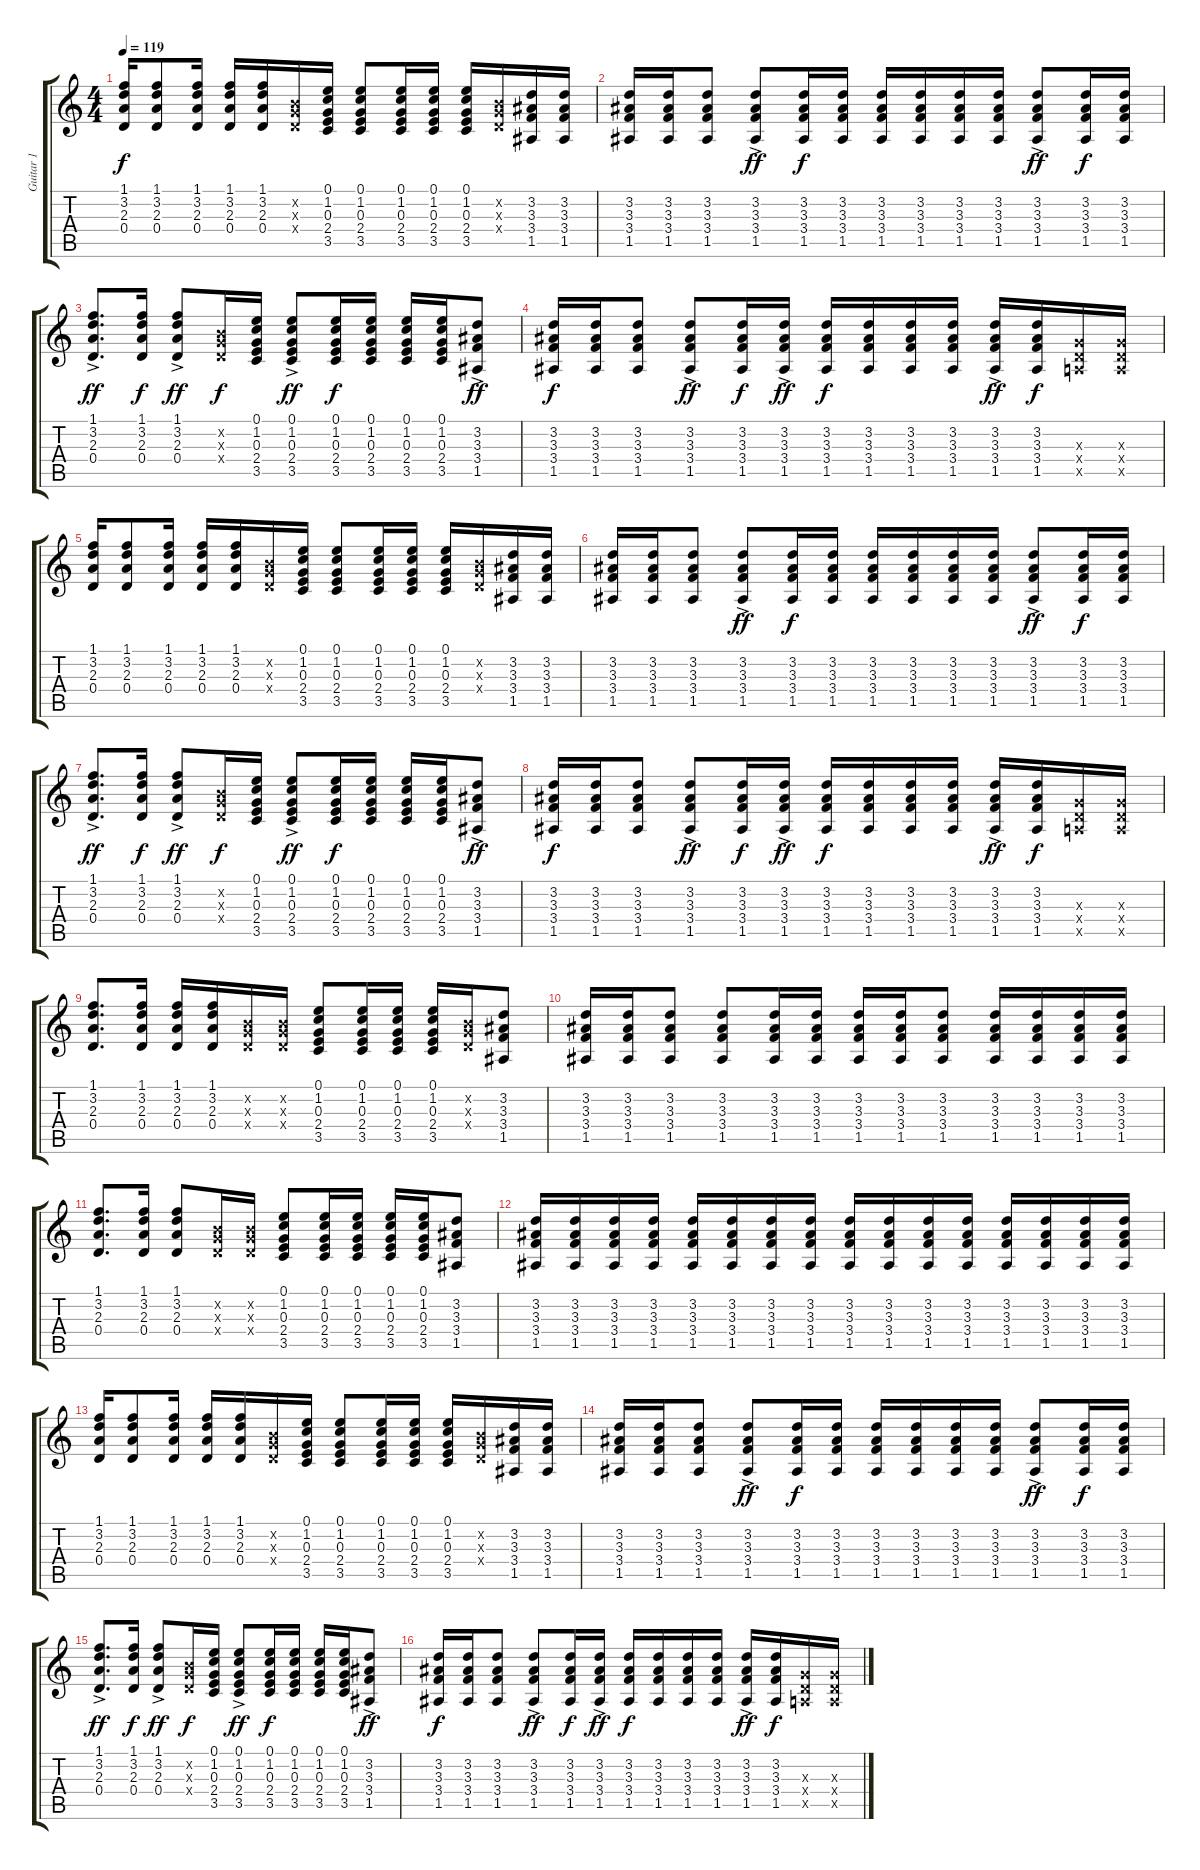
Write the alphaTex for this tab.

\track ("Guitar 1" "Guitar 1") {instrument acousticguitarsteel}
\staff {score tabs}
\tuning (E4 B3 G3 D3 A2 E2) {hide}
\ts (4 4)
\tempo 119
\clef g2
\ks c
(1.1 3.2 2.3 0.4).16{dy f} (1.1 3.2 2.3 0.4).8 (1.1 3.2 2.3 0.4).16 (1.1 3.2 2.3 0.4).16 (1.1 3.2 2.3 0.4).16 (0.2{x} 0.3{x} 0.4{x}).16 (0.1 1.2 0.3 2.4 3.5).16 (0.1 1.2 0.3 2.4 3.5).8 (0.1 1.2 0.3 2.4 3.5).16 (0.1 1.2 0.3 2.4 3.5).16 (0.1 1.2 0.3 2.4 3.5).16 (0.2{x} 0.3{x} 0.4{x}).16 (3.2 3.3 3.4 1.5).16 (3.2 3.3 3.4 1.5).16 |
(3.2 3.3 3.4 1.5).16 (3.2 3.3 3.4 1.5).16 (3.2 3.3 3.4 1.5).8 (3.2{ac} 3.3 3.4 1.5).8{dy ff} (3.2 3.3 3.4 1.5).16{dy f} (3.2 3.3 3.4 1.5).16 (3.2 3.3 3.4 1.5).16 (3.2 3.3 3.4 1.5).16 (3.2 3.3 3.4 1.5).16 (3.2 3.3 3.4 1.5).16 (3.2{ac} 3.3 3.4 1.5).8{dy ff} (3.2 3.3 3.4 1.5).16{dy f} (3.2 3.3 3.4 1.5).16 |
(1.1 3.2 2.3 0.4{ac}).8{d dy ff} (1.1 3.2 2.3 0.4).16{dy f} (1.1{ac} 3.2 2.3 0.4).8{dy ff} (0.2{x} 0.3{x} 0.4{x}).16{dy f} (0.1 1.2 0.3 2.4 3.5).16 (0.1 1.2 0.3 2.4 3.5{ac}).8{dy ff} (0.1 1.2 0.3 2.4 3.5).16{dy f} (0.1 1.2 0.3 2.4 3.5).16 (0.1 1.2 0.3 2.4 3.5).16 (0.1 1.2 0.3 2.4 3.5).16 (3.2 3.3 3.4 1.5{ac}).8{dy ff} |
(3.2 3.3 3.4 1.5).16{dy f} (3.2 3.3 3.4 1.5).16 (3.2 3.3 3.4 1.5).8 (3.2{ac} 3.3 3.4 1.5).8{dy ff} (3.2 3.3 3.4 1.5).16{dy f} (3.2{ac} 3.3 3.4 1.5).16{dy ff} (3.2 3.3 3.4 1.5).16{dy f} (3.2 3.3 3.4 1.5).16 (3.2 3.3 3.4 1.5).16 (3.2 3.3 3.4 1.5).16 (3.2{ac} 3.3 3.4 1.5).16{dy ff} (3.2 3.3 3.4 1.5).16{dy f} (0.3{x} 0.4{x} 0.5{x}).16 (0.3{x} 0.4{x} 0.5{x}).16 |
(1.1 3.2 2.3 0.4).16 (1.1 3.2 2.3 0.4).8 (1.1 3.2 2.3 0.4).16 (1.1 3.2 2.3 0.4).16 (1.1 3.2 2.3 0.4).16 (0.2{x} 0.3{x} 0.4{x}).16 (0.1 1.2 0.3 2.4 3.5).16 (0.1 1.2 0.3 2.4 3.5).8 (0.1 1.2 0.3 2.4 3.5).16 (0.1 1.2 0.3 2.4 3.5).16 (0.1 1.2 0.3 2.4 3.5).16 (0.2{x} 0.3{x} 0.4{x}).16 (3.2 3.3 3.4 1.5).16 (3.2 3.3 3.4 1.5).16 |
(3.2 3.3 3.4 1.5).16 (3.2 3.3 3.4 1.5).16 (3.2 3.3 3.4 1.5).8 (3.2{ac} 3.3 3.4 1.5).8{dy ff} (3.2 3.3 3.4 1.5).16{dy f} (3.2 3.3 3.4 1.5).16 (3.2 3.3 3.4 1.5).16 (3.2 3.3 3.4 1.5).16 (3.2 3.3 3.4 1.5).16 (3.2 3.3 3.4 1.5).16 (3.2{ac} 3.3 3.4 1.5).8{dy ff} (3.2 3.3 3.4 1.5).16{dy f} (3.2 3.3 3.4 1.5).16 |
(1.1 3.2 2.3 0.4{ac}).8{d dy ff} (1.1 3.2 2.3 0.4).16{dy f} (1.1{ac} 3.2 2.3 0.4).8{dy ff} (0.2{x} 0.3{x} 0.4{x}).16{dy f} (0.1 1.2 0.3 2.4 3.5).16 (0.1 1.2 0.3 2.4 3.5{ac}).8{dy ff} (0.1 1.2 0.3 2.4 3.5).16{dy f} (0.1 1.2 0.3 2.4 3.5).16 (0.1 1.2 0.3 2.4 3.5).16 (0.1 1.2 0.3 2.4 3.5).16 (3.2 3.3 3.4 1.5{ac}).8{dy ff} |
(3.2 3.3 3.4 1.5).16{dy f} (3.2 3.3 3.4 1.5).16 (3.2 3.3 3.4 1.5).8 (3.2{ac} 3.3 3.4 1.5).8{dy ff} (3.2 3.3 3.4 1.5).16{dy f} (3.2{ac} 3.3 3.4 1.5).16{dy ff} (3.2 3.3 3.4 1.5).16{dy f} (3.2 3.3 3.4 1.5).16 (3.2 3.3 3.4 1.5).16 (3.2 3.3 3.4 1.5).16 (3.2{ac} 3.3 3.4 1.5).16{dy ff} (3.2 3.3 3.4 1.5).16{dy f} (0.3{x} 0.4{x} 0.5{x}).16 (0.3{x} 0.4{x} 0.5{x}).16 |
(1.1 3.2 2.3 0.4).8{d} (1.1 3.2 2.3 0.4).16 (1.1 3.2 2.3 0.4).16 (1.1 3.2 2.3 0.4).16 (0.2{x} 0.3{x} 0.4{x}).16 (0.2{x} 0.3{x} 0.4{x}).16 (0.1 1.2 0.3 2.4 3.5).8 (0.1 1.2 0.3 2.4 3.5).16 (0.1 1.2 0.3 2.4 3.5).16 (0.1 1.2 0.3 2.4 3.5).16 (0.2{x} 0.3{x} 0.4{x}).16 (3.2 3.3 3.4 1.5).8 |
(3.2 3.3 3.4 1.5).16 (3.2 3.3 3.4 1.5).16 (3.2 3.3 3.4 1.5).8 (3.2 3.3 3.4 1.5).8 (3.2 3.3 3.4 1.5).16 (3.2 3.3 3.4 1.5).16 (3.2 3.3 3.4 1.5).16 (3.2 3.3 3.4 1.5).16 (3.2 3.3 3.4 1.5).8 (3.2 3.3 3.4 1.5).16 (3.2 3.3 3.4 1.5).16 (3.2 3.3 3.4 1.5).16 (3.2 3.3 3.4 1.5).16 |
(1.1 3.2 2.3 0.4).8{d} (1.1 3.2 2.3 0.4).16 (1.1 3.2 2.3 0.4).8 (0.2{x} 0.3{x} 0.4{x}).16 (0.2{x} 0.3{x} 0.4{x}).16 (0.1 1.2 0.3 2.4 3.5).8 (0.1 1.2 0.3 2.4 3.5).16 (0.1 1.2 0.3 2.4 3.5).16 (0.1 1.2 0.3 2.4 3.5).16 (0.1 1.2 0.3 2.4 3.5).16 (3.2 3.3 3.4 1.5).8 |
(3.2 3.3 3.4 1.5).16 (3.2 3.3 3.4 1.5).16 (3.2 3.3 3.4 1.5).16 (3.2 3.3 3.4 1.5).16 (3.2 3.3 3.4 1.5).16 (3.2 3.3 3.4 1.5).16 (3.2 3.3 3.4 1.5).16 (3.2 3.3 3.4 1.5).16 (3.2 3.3 3.4 1.5).16 (3.2 3.3 3.4 1.5).16 (3.2 3.3 3.4 1.5).16 (3.2 3.3 3.4 1.5).16 (3.2 3.3 3.4 1.5).16 (3.2 3.3 3.4 1.5).16 (3.2 3.3 3.4 1.5).16 (3.2 3.3 3.4 1.5).16 |
(1.1 3.2 2.3 0.4).16 (1.1 3.2 2.3 0.4).8 (1.1 3.2 2.3 0.4).16 (1.1 3.2 2.3 0.4).16 (1.1 3.2 2.3 0.4).16 (0.2{x} 0.3{x} 0.4{x}).16 (0.1 1.2 0.3 2.4 3.5).16 (0.1 1.2 0.3 2.4 3.5).8 (0.1 1.2 0.3 2.4 3.5).16 (0.1 1.2 0.3 2.4 3.5).16 (0.1 1.2 0.3 2.4 3.5).16 (0.2{x} 0.3{x} 0.4{x}).16 (3.2 3.3 3.4 1.5).16 (3.2 3.3 3.4 1.5).16 |
(3.2 3.3 3.4 1.5).16 (3.2 3.3 3.4 1.5).16 (3.2 3.3 3.4 1.5).8 (3.2{ac} 3.3 3.4 1.5).8{dy ff} (3.2 3.3 3.4 1.5).16{dy f} (3.2 3.3 3.4 1.5).16 (3.2 3.3 3.4 1.5).16 (3.2 3.3 3.4 1.5).16 (3.2 3.3 3.4 1.5).16 (3.2 3.3 3.4 1.5).16 (3.2{ac} 3.3 3.4 1.5).8{dy ff} (3.2 3.3 3.4 1.5).16{dy f} (3.2 3.3 3.4 1.5).16 |
(1.1 3.2 2.3 0.4{ac}).8{d dy ff} (1.1 3.2 2.3 0.4).16{dy f} (1.1{ac} 3.2 2.3 0.4).8{dy ff} (0.2{x} 0.3{x} 0.4{x}).16{dy f} (0.1 1.2 0.3 2.4 3.5).16 (0.1 1.2 0.3 2.4 3.5{ac}).8{dy ff} (0.1 1.2 0.3 2.4 3.5).16{dy f} (0.1 1.2 0.3 2.4 3.5).16 (0.1 1.2 0.3 2.4 3.5).16 (0.1 1.2 0.3 2.4 3.5).16 (3.2 3.3 3.4 1.5{ac}).8{dy ff} |
(3.2 3.3 3.4 1.5).16{dy f} (3.2 3.3 3.4 1.5).16 (3.2 3.3 3.4 1.5).8 (3.2{ac} 3.3 3.4 1.5).8{dy ff} (3.2 3.3 3.4 1.5).16{dy f} (3.2{ac} 3.3 3.4 1.5).16{dy ff} (3.2 3.3 3.4 1.5).16{dy f} (3.2 3.3 3.4 1.5).16 (3.2 3.3 3.4 1.5).16 (3.2 3.3 3.4 1.5).16 (3.2{ac} 3.3 3.4 1.5).16{dy ff} (3.2 3.3 3.4 1.5).16{dy f} (0.3{x} 0.4{x} 0.5{x}).16 (0.3{x} 0.4{x} 0.5{x}).16
